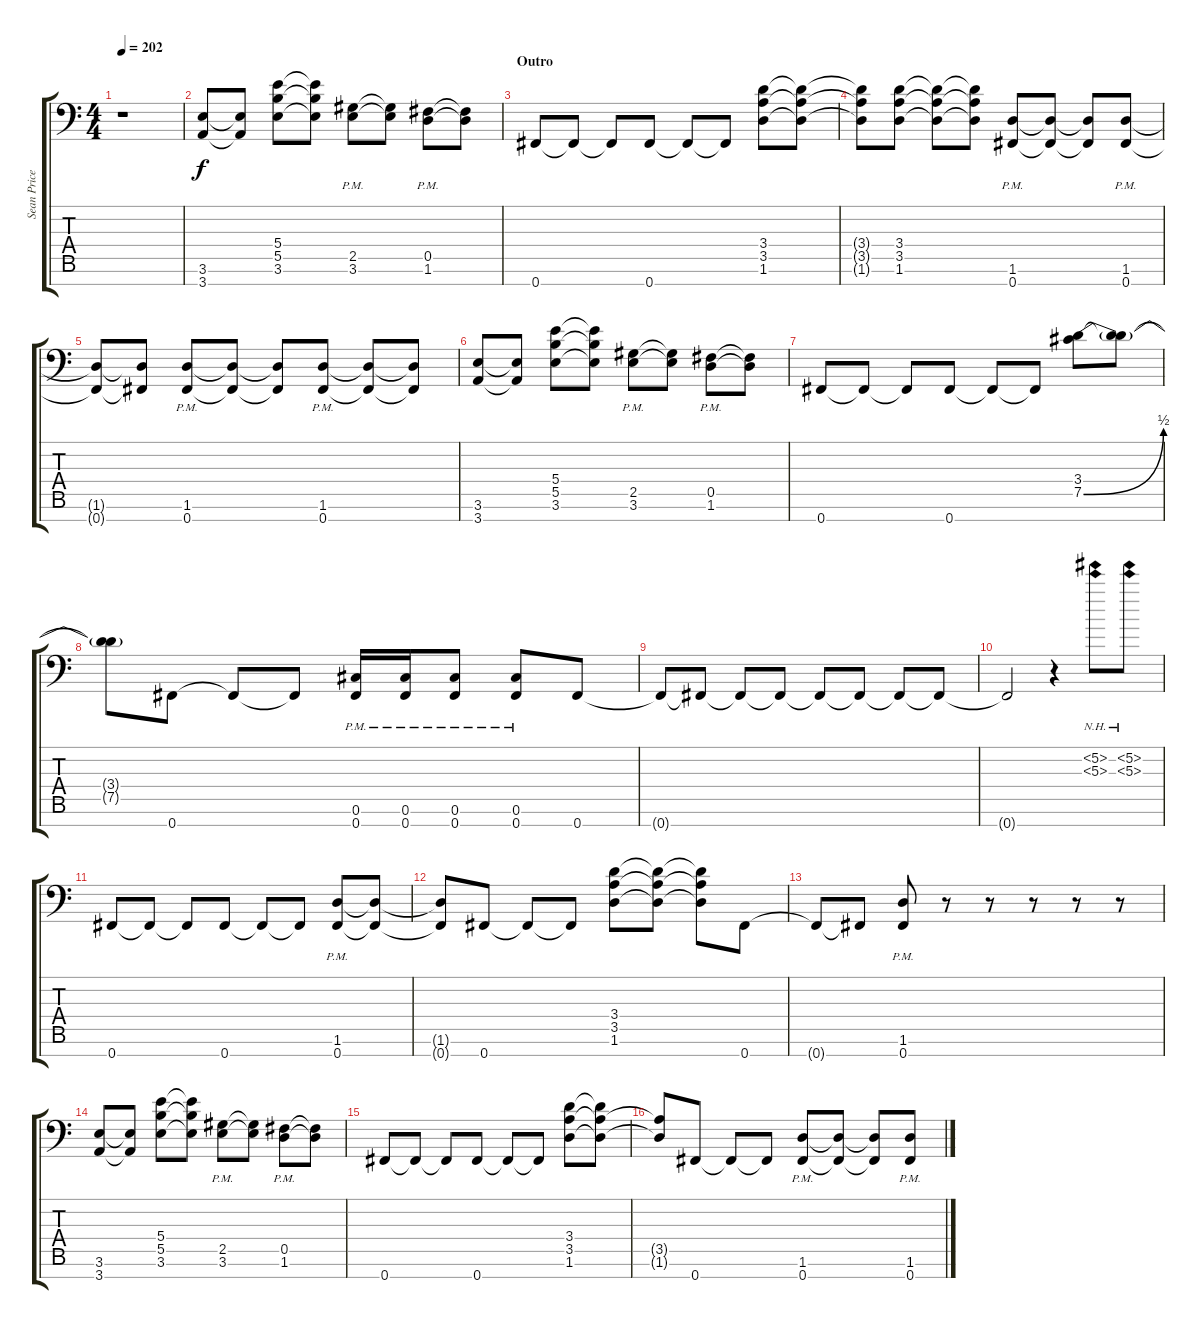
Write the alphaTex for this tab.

\track ("Sean Price" "Sean Price") {instrument distortionguitar}
\staff {score tabs}
\tuning (Db4 Ab3 E3 B2 Gb2 Db2 Gb1) {hide}
\ts (4 4)
\tempo 202
\clef f4
\ks c
r.1{dy f} |
(3.6 3.7).8 (3.6{t} 3.7{t}).8 (5.4 5.5 3.6).8 (5.4{t} 5.5{t} 3.6{t}).8 (2.5{pm} 3.6{pm}).8 (2.5{t} 3.6{t}).8 (0.5{pm} 1.6{pm}).8 (0.5{t} 1.6{t}).8 |
\section ("" "Outro")
0.7.8 0.7{t}.8 0.7{t}.8 0.7.8 0.7{t}.8 0.7{t}.8 (3.4 3.5 1.6).8 (3.4{t} 3.5{t} 1.6{t}).8 |
(3.4{t} 3.5{t} 1.6{t}).8 (3.4 3.5 1.6).8 (3.4{t} 3.5{t} 1.6{t}).8 (3.4{t} 3.5{t} 1.6{t}).8 (1.6{pm} 0.7{pm}).8 (1.6{t} 0.7{t}).8 (1.6{t} 0.7{t}).8 (1.6{pm} 0.7{pm}).8 |
(1.6{t} 0.7{t}).8 (1.6{t} 0.7{t}).8 (1.6{pm} 0.7{pm}).8 (1.6{t} 0.7{t}).8 (1.6{t} 0.7{t}).8 (1.6{pm} 0.7{pm}).8 (1.6{t} 0.7{t}).8 (1.6{t} 0.7{t}).8 |
(3.6 3.7).8 (3.6{t} 3.7{t}).8 (5.4 5.5 3.6).8 (5.4{t} 5.5{t} 3.6{t}).8 (2.5{pm} 3.6{pm}).8 (2.5{t} 3.6{t}).8 (0.5{pm} 1.6{pm}).8 (0.5{t} 1.6{t}).8 |
0.7.8 0.7{t}.8 0.7{t}.8 0.7.8 0.7{t}.8 0.7{t}.8 (3.4 7.5{be (bend 0 0 60 2)}).8 (3.4{t} 7.5{t}).8 |
(3.4{t} 7.5{t}).8 0.7.8 0.7{t}.8 0.7{t}.8 (0.6{pm} 0.7{pm}).16 (0.6{pm} 0.7{pm}).16 (0.6{pm} 0.7{pm}).8 (0.6{pm} 0.7{pm}).8 0.7.8 |
0.7{t}.8 0.7{t}.8 0.7{t}.8 0.7{t}.8 0.7{t}.8 0.7{t}.8 0.7{t}.8 0.7{t}.8 |
0.7{t}.2 r.4 (5.2{nh} 5.3{nh}).8 (5.2{nh} 5.3{nh}).8 |
0.7.8 0.7{t}.8 0.7{t}.8 0.7.8 0.7{t}.8 0.7{t}.8 (1.6{pm} 0.7{pm}).8 (1.6{t} 0.7{t}).8 |
(1.6{t} 0.7{t}).8 0.7.8 0.7{t}.8 0.7{t}.8 (3.4 3.5 1.6).8 (3.4{t} 3.5{t} 1.6{t}).8 (3.4{t} 3.5{t} 1.6{t}).8 0.7.8 |
0.7{t}.8 0.7{t}.8 (1.6{pm} 0.7{pm}).8 r.8 r.8 r.8 r.8 r.8 |
(3.6 3.7).8 (3.6{t} 3.7{t}).8 (5.4 5.5 3.6).8 (5.4{t} 5.5{t} 3.6{t}).8 (2.5{pm} 3.6{pm}).8 (2.5{t} 3.6{t}).8 (0.5{pm} 1.6{pm}).8 (0.5{t} 1.6{t}).8 |
0.7.8 0.7{t}.8 0.7{t}.8 0.7.8 0.7{t}.8 0.7{t}.8 (3.4 3.5 1.6).8 (3.4{t} 3.5{t} 1.6{t}).8 |
(3.5{t} 1.6{t}).8 0.7.8 0.7{t}.8 0.7{t}.8 (1.6{pm} 0.7{pm}).8 (1.6{t} 0.7{t}).8 (1.6{t} 0.7{t}).8 (1.6{pm} 0.7{pm}).8
